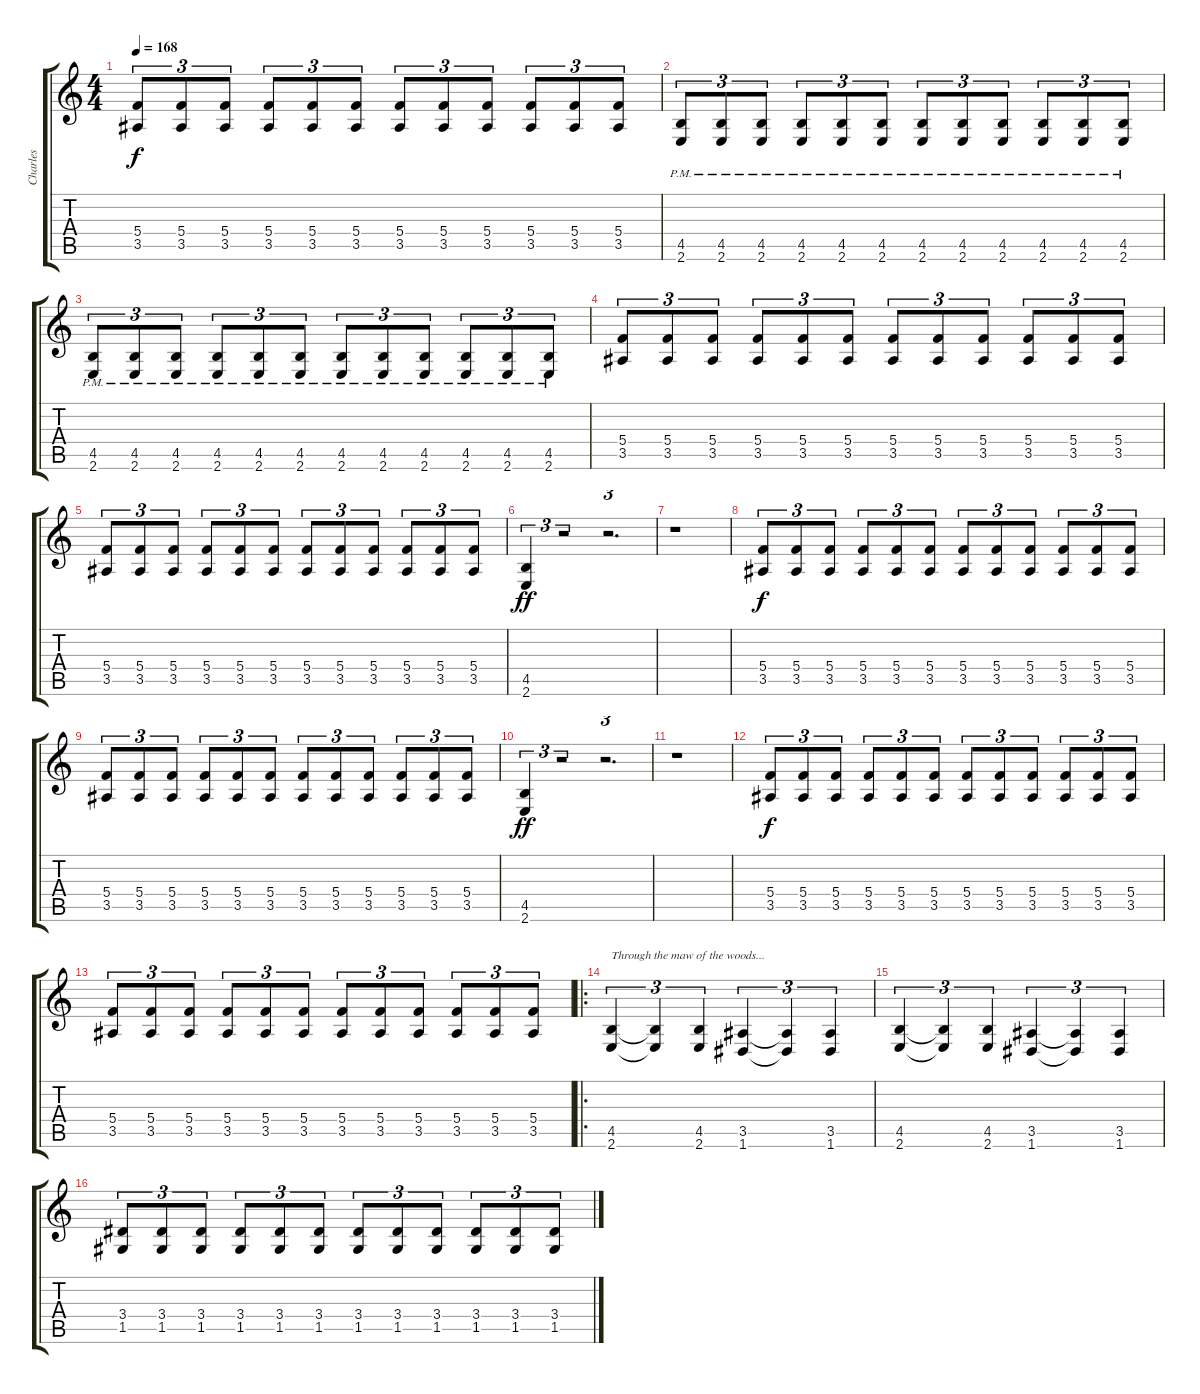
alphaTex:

\track ("Charles" "Charles") {instrument distortionguitar}
\staff {score tabs}
\tuning (D4 A3 F3 C3 G2 D2) {hide}
\ts (4 4)
\tempo 168
\clef g2
\ks c
(5.4 3.5).8{tu (3 2) dy f} (5.4 3.5).8{tu (3 2)} (5.4 3.5).8{tu (3 2)} (5.4 3.5).8{tu (3 2)} (5.4 3.5).8{tu (3 2)} (5.4 3.5).8{tu (3 2)} (5.4 3.5).8{tu (3 2)} (5.4 3.5).8{tu (3 2)} (5.4 3.5).8{tu (3 2)} (5.4 3.5).8{tu (3 2)} (5.4 3.5).8{tu (3 2)} (5.4 3.5).8{tu (3 2)} |
(4.5{pm} 2.6{pm}).8{tu (3 2)} (4.5{pm} 2.6{pm}).8{tu (3 2)} (4.5{pm} 2.6{pm}).8{tu (3 2)} (4.5{pm} 2.6{pm}).8{tu (3 2)} (4.5{pm} 2.6{pm}).8{tu (3 2)} (4.5{pm} 2.6{pm}).8{tu (3 2)} (4.5{pm} 2.6{pm}).8{tu (3 2)} (4.5{pm} 2.6{pm}).8{tu (3 2)} (4.5{pm} 2.6{pm}).8{tu (3 2)} (4.5{pm} 2.6{pm}).8{tu (3 2)} (4.5{pm} 2.6{pm}).8{tu (3 2)} (4.5{pm} 2.6{pm}).8{tu (3 2)} |
(4.5{pm} 2.6{pm}).8{tu (3 2)} (4.5{pm} 2.6{pm}).8{tu (3 2)} (4.5{pm} 2.6{pm}).8{tu (3 2)} (4.5{pm} 2.6{pm}).8{tu (3 2)} (4.5{pm} 2.6{pm}).8{tu (3 2)} (4.5{pm} 2.6{pm}).8{tu (3 2)} (4.5{pm} 2.6{pm}).8{tu (3 2)} (4.5{pm} 2.6{pm}).8{tu (3 2)} (4.5{pm} 2.6{pm}).8{tu (3 2)} (4.5{pm} 2.6{pm}).8{tu (3 2)} (4.5{pm} 2.6{pm}).8{tu (3 2)} (4.5{pm} 2.6{pm}).8{tu (3 2)} |
(5.4 3.5).8{tu (3 2)} (5.4 3.5).8{tu (3 2)} (5.4 3.5).8{tu (3 2)} (5.4 3.5).8{tu (3 2)} (5.4 3.5).8{tu (3 2)} (5.4 3.5).8{tu (3 2)} (5.4 3.5).8{tu (3 2)} (5.4 3.5).8{tu (3 2)} (5.4 3.5).8{tu (3 2)} (5.4 3.5).8{tu (3 2)} (5.4 3.5).8{tu (3 2)} (5.4 3.5).8{tu (3 2)} |
(5.4 3.5).8{tu (3 2)} (5.4 3.5).8{tu (3 2)} (5.4 3.5).8{tu (3 2)} (5.4 3.5).8{tu (3 2)} (5.4 3.5).8{tu (3 2)} (5.4 3.5).8{tu (3 2)} (5.4 3.5).8{tu (3 2)} (5.4 3.5).8{tu (3 2)} (5.4 3.5).8{tu (3 2)} (5.4 3.5).8{tu (3 2)} (5.4 3.5).8{tu (3 2)} (5.4 3.5).8{tu (3 2)} |
(4.5 2.6).4{tu (3 2) dy ff} r.2{tu (3 2)} r.2{d tu (3 2)} |
r.1 |
(5.4 3.5).8{tu (3 2) dy f} (5.4 3.5).8{tu (3 2)} (5.4 3.5).8{tu (3 2)} (5.4 3.5).8{tu (3 2)} (5.4 3.5).8{tu (3 2)} (5.4 3.5).8{tu (3 2)} (5.4 3.5).8{tu (3 2)} (5.4 3.5).8{tu (3 2)} (5.4 3.5).8{tu (3 2)} (5.4 3.5).8{tu (3 2)} (5.4 3.5).8{tu (3 2)} (5.4 3.5).8{tu (3 2)} |
(5.4 3.5).8{tu (3 2)} (5.4 3.5).8{tu (3 2)} (5.4 3.5).8{tu (3 2)} (5.4 3.5).8{tu (3 2)} (5.4 3.5).8{tu (3 2)} (5.4 3.5).8{tu (3 2)} (5.4 3.5).8{tu (3 2)} (5.4 3.5).8{tu (3 2)} (5.4 3.5).8{tu (3 2)} (5.4 3.5).8{tu (3 2)} (5.4 3.5).8{tu (3 2)} (5.4 3.5).8{tu (3 2)} |
(4.5 2.6).4{tu (3 2) dy ff} r.2{tu (3 2)} r.2{d tu (3 2)} |
r.1 |
(5.4 3.5).8{tu (3 2) dy f} (5.4 3.5).8{tu (3 2)} (5.4 3.5).8{tu (3 2)} (5.4 3.5).8{tu (3 2)} (5.4 3.5).8{tu (3 2)} (5.4 3.5).8{tu (3 2)} (5.4 3.5).8{tu (3 2)} (5.4 3.5).8{tu (3 2)} (5.4 3.5).8{tu (3 2)} (5.4 3.5).8{tu (3 2)} (5.4 3.5).8{tu (3 2)} (5.4 3.5).8{tu (3 2)} |
(5.4 3.5).8{tu (3 2)} (5.4 3.5).8{tu (3 2)} (5.4 3.5).8{tu (3 2)} (5.4 3.5).8{tu (3 2)} (5.4 3.5).8{tu (3 2)} (5.4 3.5).8{tu (3 2)} (5.4 3.5).8{tu (3 2)} (5.4 3.5).8{tu (3 2)} (5.4 3.5).8{tu (3 2)} (5.4 3.5).8{tu (3 2)} (5.4 3.5).8{tu (3 2)} (5.4 3.5).8{tu (3 2)} |
\ro
(4.5 2.6).4{tu (3 2) txt "Through the maw of the woods..."} (4.5{t} 2.6{t}).4{tu (3 2)} (4.5 2.6).4{tu (3 2)} (3.5 1.6).4{tu (3 2)} (3.5{t} 1.6{t}).4{tu (3 2)} (3.5 1.6).4{tu (3 2)} |
(4.5 2.6).4{tu (3 2)} (4.5{t} 2.6{t}).4{tu (3 2)} (4.5 2.6).4{tu (3 2)} (3.5 1.6).4{tu (3 2)} (3.5{t} 1.6{t}).4{tu (3 2)} (3.5 1.6).4{tu (3 2)} |
(3.4 1.5).8{tu (3 2)} (3.4 1.5).8{tu (3 2)} (3.4 1.5).8{tu (3 2)} (3.4 1.5).8{tu (3 2)} (3.4 1.5).8{tu (3 2)} (3.4 1.5).8{tu (3 2)} (3.4 1.5).8{tu (3 2)} (3.4 1.5).8{tu (3 2)} (3.4 1.5).8{tu (3 2)} (3.4 1.5).8{tu (3 2)} (3.4 1.5).8{tu (3 2)} (3.4 1.5).8{tu (3 2)}
